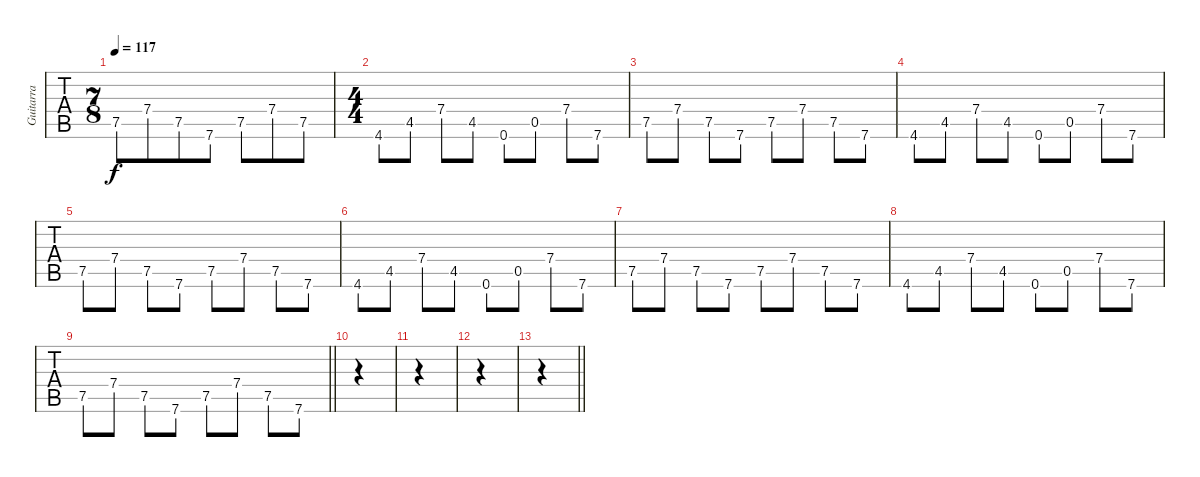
\track ("Guitarra" "Guitarra") {instrument electricguitarjazz}
\staff {tabs}
\tuning (D4 A3 F3 C3 G2 C2) {hide}
\ts (7 8)
\tempo 117
\clef g2
\ks c
7.5.8{dy f} 7.4.8 7.5.8 7.6.8 7.5.8 7.4.8 7.5.8 |
\ts (4 4)
4.6.8 4.5.8 7.4.8 4.5.8 0.6.8 0.5.8 7.4.8 7.6.8 |
7.5.8 7.4.8 7.5.8 7.6.8 7.5.8 7.4.8 7.5.8 7.6.8 |
4.6.8 4.5.8 7.4.8 4.5.8 0.6.8 0.5.8 7.4.8 7.6.8 |
7.5.8 7.4.8 7.5.8 7.6.8 7.5.8 7.4.8 7.5.8 7.6.8 |
4.6.8 4.5.8 7.4.8 4.5.8 0.6.8 0.5.8 7.4.8 7.6.8 |
7.5.8 7.4.8 7.5.8 7.6.8 7.5.8 7.4.8 7.5.8 7.6.8 |
4.6.8 4.5.8 7.4.8 4.5.8 0.6.8 0.5.8 7.4.8 7.6.8 |
\barLineRight lightlight
7.5.8 7.4.8 7.5.8 7.6.8 7.5.8 7.4.8 7.5.8 7.6.8 |
|
|
|
\barLineRight lightlight
